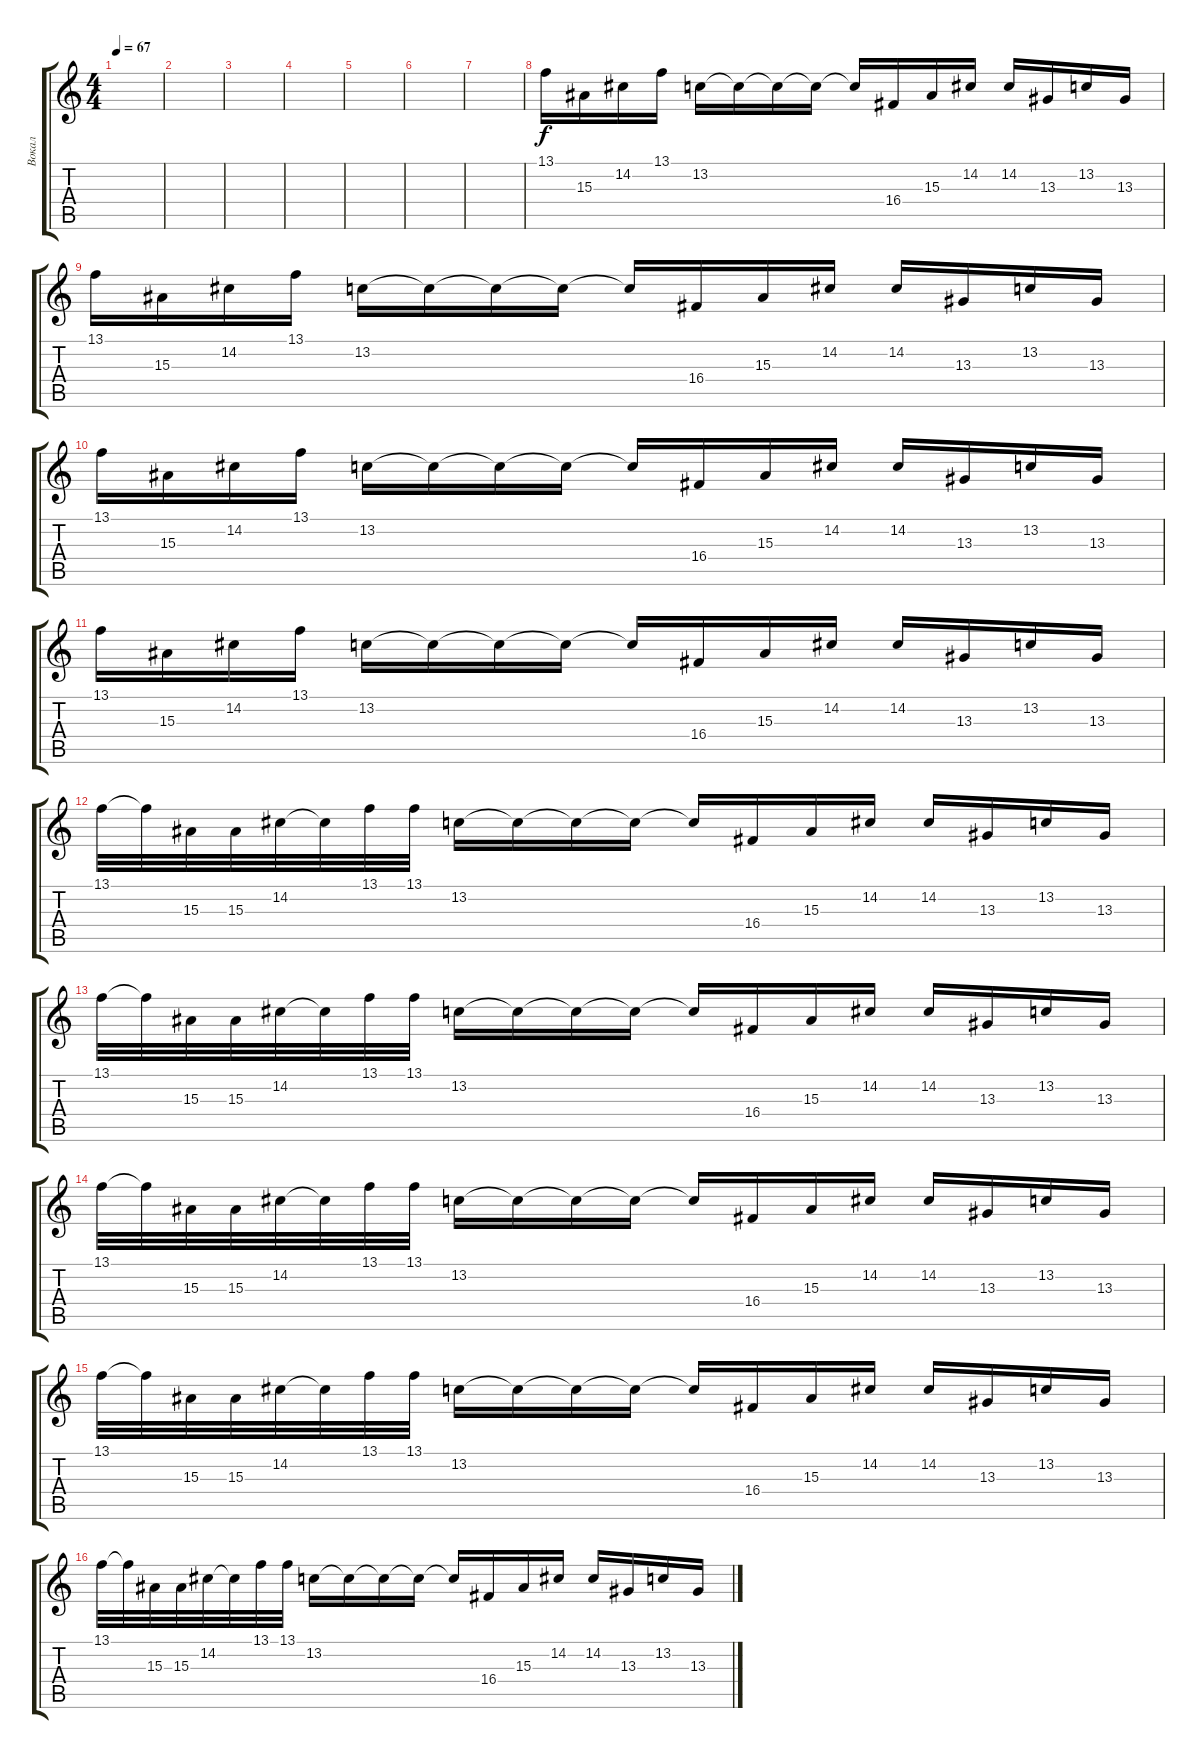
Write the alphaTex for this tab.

\track ("Вокал" "Вокал") {instrument flute}
\staff {score tabs}
\tuning (E4 B3 G3 D3 A2 E2) {hide}
\ts (4 4)
\tempo 67
\clef g2
\ks c
|
|
|
|
|
|
|
13.1.16 15.3.16 14.2.16 13.1.16 13.2.16 13.2{t}.16 13.2{t}.16 13.2{t}.16 13.2{t}.16 16.4.16 15.3.16 14.2.16 14.2.16 13.3.16 13.2.16 13.3.16 |
13.1.16 15.3.16 14.2.16 13.1.16 13.2.16 13.2{t}.16 13.2{t}.16 13.2{t}.16 13.2{t}.16 16.4.16 15.3.16 14.2.16 14.2.16 13.3.16 13.2.16 13.3.16 |
13.1.16 15.3.16 14.2.16 13.1.16 13.2.16 13.2{t}.16 13.2{t}.16 13.2{t}.16 13.2{t}.16 16.4.16 15.3.16 14.2.16 14.2.16 13.3.16 13.2.16 13.3.16 |
13.1.16 15.3.16 14.2.16 13.1.16 13.2.16 13.2{t}.16 13.2{t}.16 13.2{t}.16 13.2{t}.16 16.4.16 15.3.16 14.2.16 14.2.16 13.3.16 13.2.16 13.3.16 |
13.1.32 13.1{t}.32 15.3.32 15.3.32 14.2.32 14.2{t}.32 13.1.32 13.1.32 13.2.16 13.2{t}.16 13.2{t}.16 13.2{t}.16 13.2{t}.16 16.4.16 15.3.16 14.2.16 14.2.16 13.3.16 13.2.16 13.3.16 |
13.1.32 13.1{t}.32 15.3.32 15.3.32 14.2.32 14.2{t}.32 13.1.32 13.1.32 13.2.16 13.2{t}.16 13.2{t}.16 13.2{t}.16 13.2{t}.16 16.4.16 15.3.16 14.2.16 14.2.16 13.3.16 13.2.16 13.3.16 |
13.1.32 13.1{t}.32 15.3.32 15.3.32 14.2.32 14.2{t}.32 13.1.32 13.1.32 13.2.16 13.2{t}.16 13.2{t}.16 13.2{t}.16 13.2{t}.16 16.4.16 15.3.16 14.2.16 14.2.16 13.3.16 13.2.16 13.3.16 |
13.1.32 13.1{t}.32 15.3.32 15.3.32 14.2.32 14.2{t}.32 13.1.32 13.1.32 13.2.16 13.2{t}.16 13.2{t}.16 13.2{t}.16 13.2{t}.16 16.4.16 15.3.16 14.2.16 14.2.16 13.3.16 13.2.16 13.3.16 |
13.1.32 13.1{t}.32 15.3.32 15.3.32 14.2.32 14.2{t}.32 13.1.32 13.1.32 13.2.16 13.2{t}.16 13.2{t}.16 13.2{t}.16 13.2{t}.16 16.4.16 15.3.16 14.2.16 14.2.16 13.3.16 13.2.16 13.3.16
